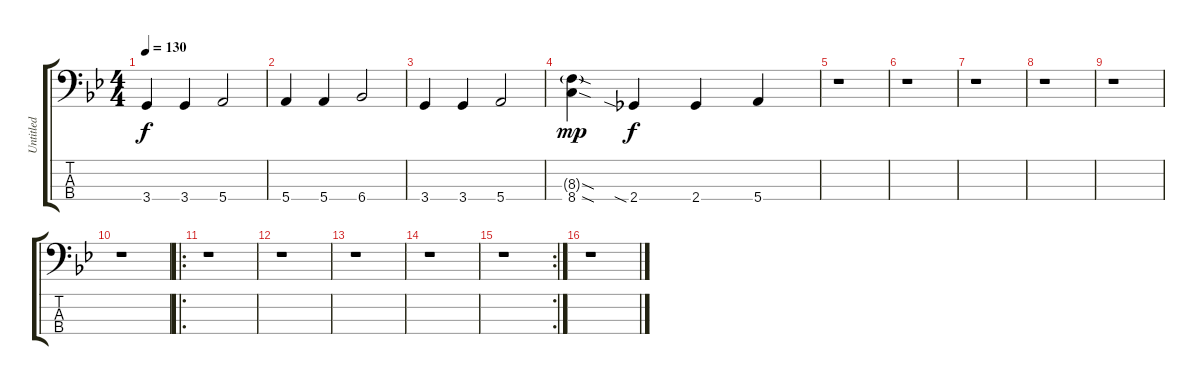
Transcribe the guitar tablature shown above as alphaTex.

\track ("Untitled" "Untitled") {instrument electricbassfinger}
\staff {score tabs}
\tuning (G2 D2 A1 E1) {hide}
\ts (4 4)
\tempo 130
\clef f4
\ks bb
3.4.4{dy f} 3.4.4 5.4.2 |
5.4.4 5.4.4 6.4.2 |
3.4.4 3.4.4 5.4.2 |
(8.3{sod g} 8.4{sod}).4{dy mp} 2.4{sia}.4{dy f} 2.4.4 5.4.4 |
r.1 |
r.1 |
r.1 |
r.1 |
r.1 |
r.1 |
\ro
r.1 |
r.1 |
r.1 |
r.1 |
\rc 2
r.1 |
r.1
